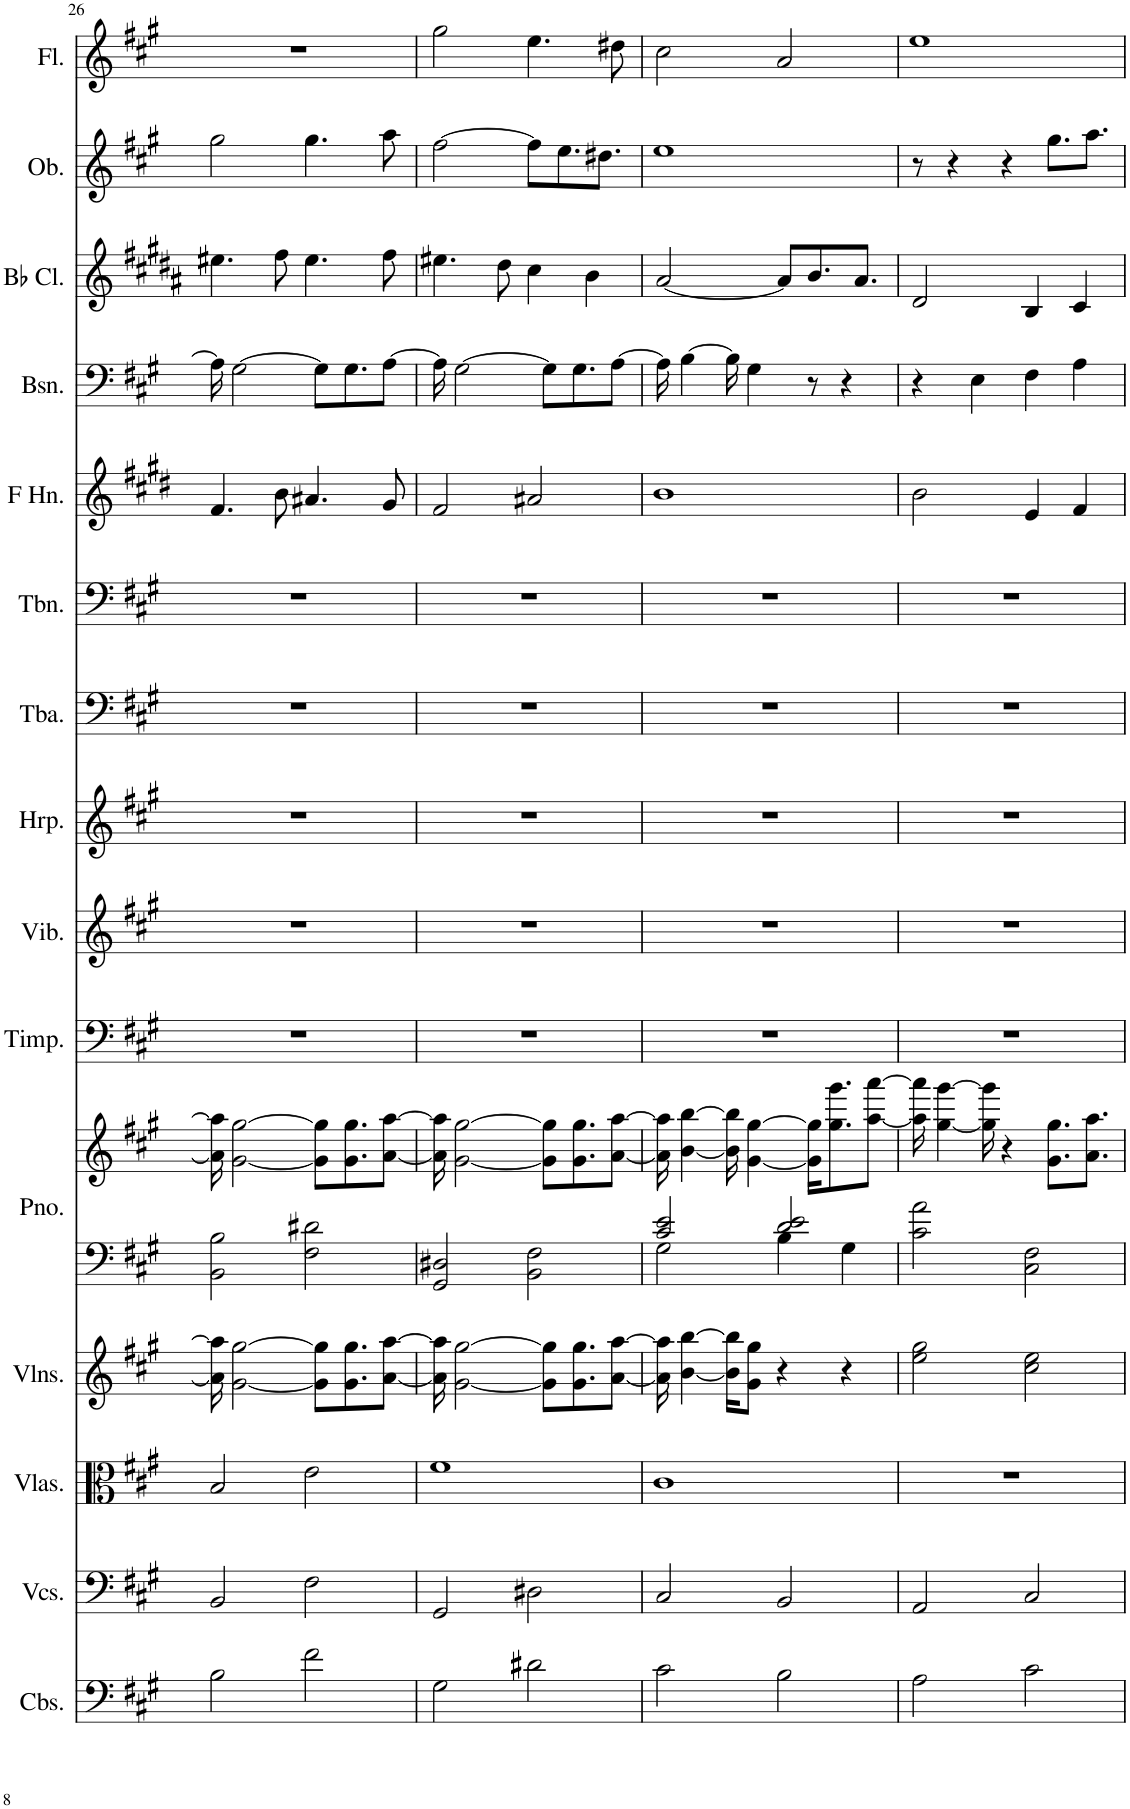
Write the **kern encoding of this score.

**kern	**kern	**kern	**kern	**kern	**kern	**kern	**kern	**kern	**kern	**kern	**kern	**kern	**kern	**kern	**kern
*part15	*part14	*part13	*part12	*part11	*part11	*part10	*part9	*part8	*part7	*part6	*part5	*part4	*part3	*part2	*part1
*staff16	*staff15	*staff14	*staff13	*staff12	*staff11	*staff10	*staff9	*staff8	*staff7	*staff6	*staff5	*staff4	*staff3	*staff2	*staff1
*I"Contrabasses	*I"Violoncellos	*I"Violas	*I"Violins	*I"Piano	*	*I"Timpani	*I"Vibraphone	*I"Harp	*I"Tuba	*I"Trombone	*I"Horn in F	*I"Bassoon	*I"Bb Clarinet	*I"Oboe	*I"Flute
*I'Cbs.	*I'Vcs.	*I'Vlas.	*I'Vlns.	*I'Pno.	*	*I'Timp.	*I'Vib.	*I'Hrp.	*I'Tba.	*I'Tbn.	*	*I'Bsn.	*I'Bb Cl.	*I'Ob.	*I'Fl.
!!LO:PB:g=z
*clefF4	*clefF4	*clefC3	*clefG2	*clefF4	*clefG2	*clefF4	*clefG2	*clefG2	*clefF4	*clefF4	*clefG2	*clefF4	*clefG2	*clefG2	*clefG2
*Trd7c12	*	*	*	*	*	*	*	*	*	*	*Trd4c7	*	*Trd1c2	*	*
*k[f#c#g#]	*k[f#c#g#]	*k[f#c#g#]	*k[f#c#g#]	*k[f#c#g#]	*k[f#c#g#]	*k[f#c#g#]	*k[f#c#g#]	*k[f#c#g#]	*k[f#c#g#]	*k[f#c#g#]	*k[f#c#g#d#]	*k[f#c#g#]	*k[f#c#g#d#a#]	*k[f#c#g#]	*k[f#c#g#]
*M4/4	*M4/4	*M4/4	*M4/4	*M4/4	*M4/4	*M4/4	*M4/4	*M4/4	*M4/4	*M4/4	*M4/4	*M4/4	*M4/4	*M4/4	*M4/4
=26	=26	=26	=26	=26	=26	=26	=26	=26	=26	=26	=26	=26	=26	=26	=26
2B\	2BB/	2B/	16a\] 16aa\]	2BB\ 2B\	16a\] 16aa\]	1r	1r	1r	1r	1r	4.f#/	16A\]	4.ee#X\	2gg#\	1r
.	.	.	[2g#\ [2gg#\	.	[2g#\ [2gg#\	.	.	.	.	.	.	[2G#\	.	.	.
.	.	.	.	.	.	.	.	.	.	.	8b\	.	8ff#\	.	.
2f#\	2F#\	2e\	.	2F#\ 2d#X\	.	.	.	.	.	.	4.a#X/	.	4.ee#\	4.gg#\	.
.	.	.	8g#\] 8gg#\]L	.	8g#\] 8gg#\]L	.	.	.	.	.	.	8G#\L]	.	.	.
.	.	.	8.g#\ 8.gg#\	.	8.g#\ 8.gg#\	.	.	.	.	.	.	8.G#\	.	.	.
.	.	.	[8a\ [8aa\J	.	[8a\ [8aa\J	.	.	.	.	.	8g#/	[8A\J	8ff#\	8aa\	.
=27	=27	=27	=27	=27	=27	=27	=27	=27	=27	=27	=27	=27	=27	=27	=27
2G#\	2GG#/	1f#	16a\] 16aa\]	2GG#/ 2D#X/	16a\] 16aa\]	1r	1r	1r	1r	1r	2f#/	16A\]	4.ee#X\	[2ff#\	2gg#\
.	.	.	[2g#\ [2gg#\	.	[2g#\ [2gg#\	.	.	.	.	.	.	[2G#\	.	.	.
.	.	.	.	.	.	.	.	.	.	.	.	.	8dd#\	.	.
2d#X\	2D#X\	.	.	2BB\ 2F#\	.	.	.	.	.	.	2a#X/	.	4cc#\	8ff#\L]	4.ee\
.	.	.	8g#\] 8gg#\]L	.	8g#\] 8gg#\]L	.	.	.	.	.	.	8G#\L]	.	.	.
.	.	.	.	.	.	.	.	.	.	.	.	.	.	8.ee\	.
.	.	.	8.g#\ 8.gg#\	.	8.g#\ 8.gg#\	.	.	.	.	.	.	8.G#\	.	.	.
.	.	.	.	.	.	.	.	.	.	.	.	.	4b\	.	.
.	.	.	.	.	.	.	.	.	.	.	.	.	.	8.dd#X\J	.
.	.	.	[8a\ [8aa\J	.	[8a\ [8aa\J	.	.	.	.	.	.	[8A\J	.	.	8dd#X\
=28	=28	=28	=28	=28	=28	=28	=28	=28	=28	=28	=28	=28	=28	=28	=28
*	*	*	*	*^	*	*	*	*	*	*	*	*	*	*	*
2c#\	2C#/	1c#	16a\] 16aa\]	2c#/ 2e/	2G#\	16a\] 16aa\]	1r	1r	1r	1r	1r	1b	16A\]	[2a#/	1ee	2cc#\
.	.	.	[4b\ [4bb\	.	.	[4b\ [4bb\	.	.	.	.	.	.	[4B\	.	.	.
.	.	.	16b\] 16bb\]KL	.	.	16b\] 16bb\]	.	.	.	.	.	.	16B\]	.	.	.
.	.	.	8g#\ 8gg#\J	.	.	[4g#\ [4gg#\	.	.	.	.	.	.	4G#\	.	.	.
2B\	2BB/	.	4r	2d/ 2e/	4B\	.	.	.	.	.	.	.	.	8a#/L]	.	2a/
.	.	.	.	.	.	16g#\] 16gg#\]KL	.	.	.	.	.	.	8r	8.b/	.	.
.	.	.	.	.	.	8.gg#\ 8.ggg#\	.	.	.	.	.	.	.	.	.	.
.	.	.	4r	.	4G#\	.	.	.	.	.	.	.	4r	.	.	.
.	.	.	.	.	.	.	.	.	.	.	.	.	.	8.a#/J	.	.
.	.	.	.	.	.	[8aa\ [8aaa\J	.	.	.	.	.	.	.	.	.	.
*	*	*	*	*v	*v	*	*	*	*	*	*	*	*	*	*	*
=29	=29	=29	=29	=29	=29	=29	=29	=29	=29	=29	=29	=29	=29	=29	=29
2A\	2AA/	1r	2ee\ 2gg#\	2c#\ 2a\	16aa\] 16aaa\]	1r	1r	1r	1r	1r	2b\	4r	2d#/	8r	1ee
.	.	.	.	.	[4gg#\ [4ggg#\	.	.	.	.	.	.	.	.	.	.
.	.	.	.	.	.	.	.	.	.	.	.	.	.	4r	.
.	.	.	.	.	.	.	.	.	.	.	.	4E\	.	.	.
.	.	.	.	.	16gg#\] 16ggg#\]	.	.	.	.	.	.	.	.	.	.
.	.	.	.	.	4r	.	.	.	.	.	.	.	.	4r	.
2c#\	2C#/	.	2cc#\ 2ee\	2C#\ 2F#\	.	.	.	.	.	.	4e/	4F#\	4B/	.	.
.	.	.	.	.	8.g#\ 8.gg#\L	.	.	.	.	.	.	.	.	8.gg#\L	.
.	.	.	.	.	.	.	.	.	.	.	4f#/	4A\	4c#/	.	.
.	.	.	.	.	8.a\ 8.aa\J	.	.	.	.	.	.	.	.	8.aa\J	.
=	=	=	=	=	=	=	=	=	=	=	=	=	=	=	=
*-	*-	*-	*-	*-	*-	*-	*-	*-	*-	*-	*-	*-	*-	*-	*-
